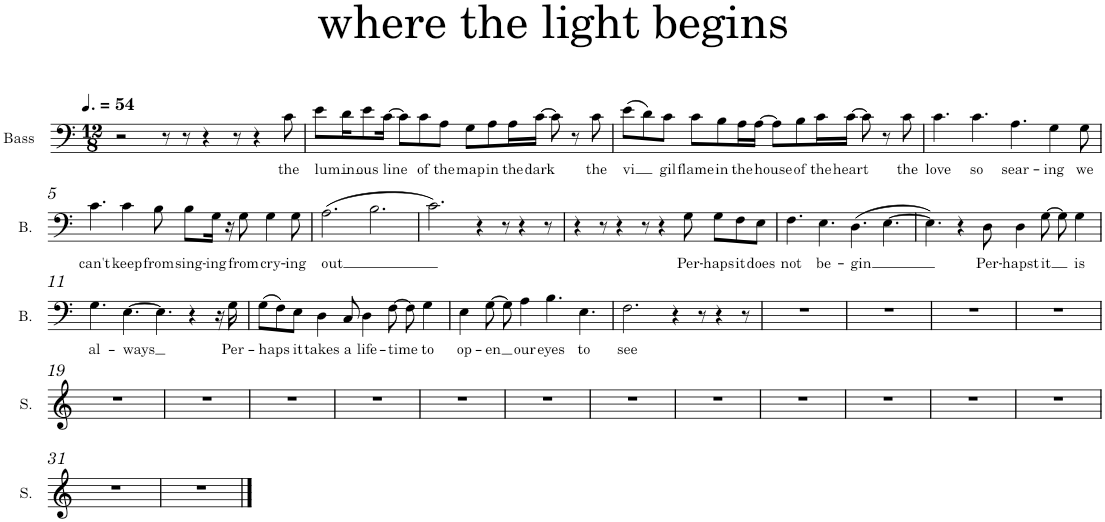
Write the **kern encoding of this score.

**kern	**text	**kern	**kern	**kern
*part4	*part4	*part3	*part2	*part1
*staff4	*staff4	*staff3	*staff2	*staff1
*I"Bass	*	*I"Tenor	*I"Alto	*I"Soprano
*I'B.	*	*I'T.	*I'A.	*I'S.
*clefF4	*	*clefGv2	*clefG2	*clefG2
*k[]	*	*k[]	*k[]	*k[]
*M12/8	*	*M12/8	*M12/8	*M12/8
*MM81	*	*MM81	*MM81	*MM81
=1	=1	=1	=1	=1
2r	.	1.r	1.r	1.r
8r	.	.	.	.
8r	.	.	.	.
4r	.	.	.	.
8r	.	.	.	.
4r	.	.	.	.
!	!LO:LY:b	!	!	!
8c\	the	.	.	.
=2	=2	=2	=2	=2
!	!LO:LY:b	!	!	!
8e\L	lum	1.r	1.r	1.r
!	!LO:LY:b	!	!	!
16d\K	in	.	.	.
!	!LO:LY:b	!	!	!
8e\	ous	.	.	.
!	!LO:LY:b	!	!	!
[16c\Jk	line	.	.	.
8c\L]	.	.	.	.
!	!LO:LY:b	!	!	!
8c\	of	.	.	.
!	!LO:LY:b	!	!	!
8A\J	the	.	.	.
!	!LO:LY:b	!	!	!
8G\L	map	.	.	.
!	!LO:LY:b	!	!	!
8A\	in	.	.	.
!	!LO:LY:b	!	!	!
16A\L	the	.	.	.
!	!LO:LY:b	!	!	!
[16c\JJ	dark	.	.	.
8c\]	.	.	.	.
8r	.	.	.	.
!	!LO:LY:b	!	!	!
8c\	the	.	.	.
=3	=3	=3	=3	=3
!	!LO:LY:b	!	!	!
(8e\L	vi	1.r	1.r	1.r
8d\)	.	.	.	.
!	!LO:LY:b	!	!	!
8c\J	gil	.	.	.
!	!LO:LY:b	!	!	!
8c\L	flame	.	.	.
!	!LO:LY:b	!	!	!
8B\	in	.	.	.
!	!LO:LY:b	!	!	!
16A\L	the	.	.	.
!	!LO:LY:b	!	!	!
[16A\JJ	house	.	.	.
8A\L]	.	.	.	.
!	!LO:LY:b	!	!	!
8B\	of	.	.	.
!	!LO:LY:b	!	!	!
16c\L	the	.	.	.
!	!LO:LY:b	!	!	!
[16c\JJ	heart	.	.	.
8c\]	.	.	.	.
8r	.	.	.	.
!	!LO:LY:b	!	!	!
8c\	the	.	.	.
=4	=4	=4	=4	=4
!	!LO:LY:b	!	!	!
4.c\	love	1.r	1.r	1.r
!	!LO:LY:b	!	!	!
4.c\	so	.	.	.
!	!LO:LY:b	!	!	!
4.A\	sear-	.	.	.
!	!LO:LY:b	!	!	!
4G\	-ing	.	.	.
!	!LO:LY:b	!	!	!
8G\	we	.	.	.
!!LO:LB:g=z
=5	=5	=5	=5	=5
!	!LO:LY:b	!	!	!
4.c\	can't	1.r	1.r	1.r
!	!LO:LY:b	!	!	!
4c\	keep	.	.	.
!	!LO:LY:b	!	!	!
8B\	from	.	.	.
!	!LO:LY:b	!	!	!
8B\L	sing-	.	.	.
!	!LO:LY:b	!	!	!
16G\Jk	-ing	.	.	.
16r	.	.	.	.
!	!LO:LY:b	!	!	!
8G\	from	.	.	.
!	!LO:LY:b	!	!	!
4G\	cry-	.	.	.
!	!LO:LY:b	!	!	!
8G\	-ing	.	.	.
=6	=6	=6	=6	=6
!	!LO:LY:b	!	!	!
(2.A\	out	1.r	1.r	1.r
2.B\	.	.	.	.
=7	=7	=7	=7	=7
2.c\)	.	1.r	1.r	1.r
4r	.	.	.	.
8r	.	.	.	.
4r	.	.	.	.
8r	.	.	.	.
=8	=8	=8	=8	=8
4r	.	1.r	1.r	1.r
8r	.	.	.	.
4r	.	.	.	.
8r	.	.	.	.
4r	.	.	.	.
!	!LO:LY:b	!	!	!
8G\	Per-	.	.	.
!	!LO:LY:b	!	!	!
8G\L	-haps	.	.	.
!	!LO:LY:b	!	!	!
8F\	it	.	.	.
!	!LO:LY:b	!	!	!
8E\J	does	.	.	.
=9	=9	=9	=9	=9
!	!LO:LY:b	!	!	!
4.F\	not	1.r	1.r	1.r
!	!LO:LY:b	!	!	!
4.E\	be-	.	.	.
!	!LO:LY:b	!	!	!
(4.D\	-gin	.	.	.
[4.E\	.	.	.	.
=10	=10	=10	=10	=10
4.E\])	.	1.r	1.r	1.r
4r	.	.	.	.
!	!LO:LY:b	!	!	!
8D\	Per-	.	.	.
!	!LO:LY:b	!	!	!
4D\	-hapst	.	.	.
!	!LO:LY:b	!	!	!
[8G\	it	.	.	.
8G\]	.	.	.	.
!	!LO:LY:b	!	!	!
4G\	is	.	.	.
!!LO:LB:g=z
=11	=11	=11	=11	=11
!	!LO:LY:b	!	!	!
4.G\	al-	1.r	1.r	1.r
!	!LO:LY:b	!	!	!
[4.E\	-ways	.	.	.
4.E\]	.	.	.	.
4r	.	.	.	.
16r	.	.	.	.
!	!LO:LY:b	!	!	!
16G\	Per-	.	.	.
=12	=12	=12	=12	=12
!	!LO:LY:b	!	!	!
(8G\L	-haps	1.r	1.r	1.r
8F\)	.	.	.	.
!	!LO:LY:b	!	!	!
8E\J	it	.	.	.
!	!LO:LY:b	!	!	!
4D\	takes	.	.	.
!	!LO:LY:b	!	!	!
8C/	a	.	.	.
!	!LO:LY:b	!	!	!
4D\	life-	.	.	.
!	!LO:LY:b	!	!	!
[8F\	-time	.	.	.
8F\]	.	.	.	.
!	!LO:LY:b	!	!	!
4G\	to	.	.	.
=13	=13	=13	=13	=13
!	!LO:LY:b	!	!	!
4E\	op-	1.r	1.r	1.r
!	!LO:LY:b	!	!	!
[8G\	-en	.	.	.
8G\]	.	.	.	.
!	!LO:LY:b	!	!	!
4A\	our	.	.	.
!	!LO:LY:b	!	!	!
4.B\	eyes	.	.	.
!	!LO:LY:b	!	!	!
4.E\	to	.	.	.
=14	=14	=14	=14	=14
!	!LO:LY:b	!	!	!
2.F\	see	1.r	1.r	1.r
4r	.	.	.	.
8r	.	.	.	.
4r	.	.	.	.
8r	.	.	.	.
=15	=15	=15	=15	=15
1.r	.	1.r	1.r	1.r
=16	=16	=16	=16	=16
1.r	.	1.r	1.r	1.r
=17	=17	=17	=17	=17
1.r	.	1.r	1.r	1.r
=18	=18	=18	=18	=18
1.r	.	1.r	1.r	1.r
!!LO:LB:g=z
=19	=19	=19	=19	=19
1.r	.	1.r	1.r	1.r
=20	=20	=20	=20	=20
1.r	.	1.r	1.r	1.r
=21	=21	=21	=21	=21
1.r	.	1.r	1.r	1.r
=22	=22	=22	=22	=22
1.r	.	1.r	1.r	1.r
=23	=23	=23	=23	=23
1.r	.	1.r	1.r	1.r
=24	=24	=24	=24	=24
1.r	.	1.r	1.r	1.r
=25	=25	=25	=25	=25
1.r	.	1.r	1.r	1.r
=26	=26	=26	=26	=26
1.r	.	1.r	1.r	1.r
=27	=27	=27	=27	=27
1.r	.	1.r	1.r	1.r
=28	=28	=28	=28	=28
1.r	.	1.r	1.r	1.r
=29	=29	=29	=29	=29
1.r	.	1.r	1.r	1.r
=30	=30	=30	=30	=30
1.r	.	1.r	1.r	1.r
!!LO:LB:g=z
=31	=31	=31	=31	=31
1.r	.	1.r	1.r	1.r
=32	=32	=32	=32	=32
1.r	.	1.r	1.r	1.r
==	==	==	==	==
*-	*-	*-	*-	*-
